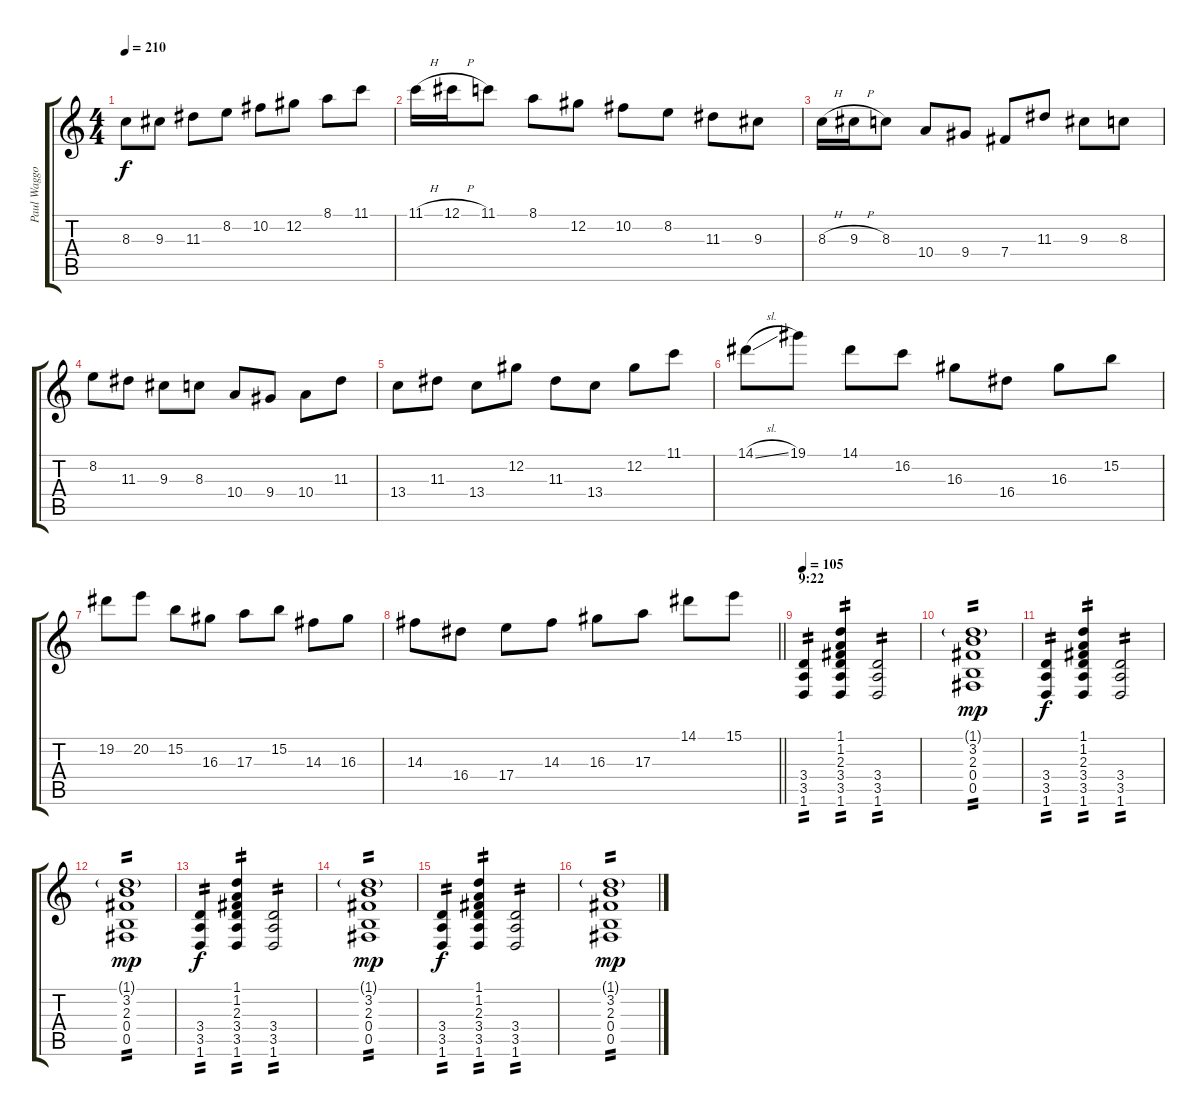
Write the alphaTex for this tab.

\track ("Paul Waggoner" "Paul Waggo") {instrument distortionguitar}
\staff {score tabs}
\tuning (Db4 Ab3 E3 B2 Gb2 Db2) {hide}
\ts (4 4)
\tempo 210
\clef g2
\ks c
8.3.8{dy f} 9.3.8 11.3.8 8.2.8 10.2.8 12.2.8 8.1.8 11.1.8 |
11.1{h}.16 12.1{h}.16 11.1.8 8.1.8 12.2.8 10.2.8 8.2.8 11.3.8 9.3.8 |
8.3{h}.16 9.3{h}.16 8.3.8 10.4.8 9.4.8 7.4.8 11.3.8 9.3.8 8.3.8 |
8.2.8 11.3.8 9.3.8 8.3.8 10.4.8 9.4.8 10.4.8 11.3.8 |
13.4.8 11.3.8 13.4.8 12.2.8 11.3.8 13.4.8 12.2.8 11.1.8 |
14.1{sl}.8 19.1.8 14.1.8 16.2.8 16.3.8 16.4.8 16.3.8 15.2.8 |
19.2.8 20.2.8 15.2.8 16.3.8 17.3.8 15.2.8 14.3.8 16.3.8 |
\barLineRight lightlight
14.3.8 16.4.8 17.4.8 14.3.8 16.3.8 17.3.8 14.1.8 15.1.8 |
\section ("" "9:22")
\tempo 105
(3.4 3.5 1.6).4{tp 2} (1.1 1.2 2.3 3.4 3.5 1.6).4{tp 2} (3.4 3.5 1.6).2{tp 2} |
(1.1{g} 3.2 2.3 0.4 0.5).1{tp 2 dy mp} |
(3.4 3.5 1.6).4{tp 2 dy f} (1.1 1.2 2.3 3.4 3.5 1.6).4{tp 2} (3.4 3.5 1.6).2{tp 2} |
(1.1{g} 3.2 2.3 0.4 0.5).1{tp 2 dy mp} |
(3.4 3.5 1.6).4{tp 2 dy f} (1.1 1.2 2.3 3.4 3.5 1.6).4{tp 2} (3.4 3.5 1.6).2{tp 2} |
(1.1{g} 3.2 2.3 0.4 0.5).1{tp 2 dy mp} |
(3.4 3.5 1.6).4{tp 2 dy f} (1.1 1.2 2.3 3.4 3.5 1.6).4{tp 2} (3.4 3.5 1.6).2{tp 2} |
(1.1{g} 3.2 2.3 0.4 0.5).1{tp 2 dy mp}
